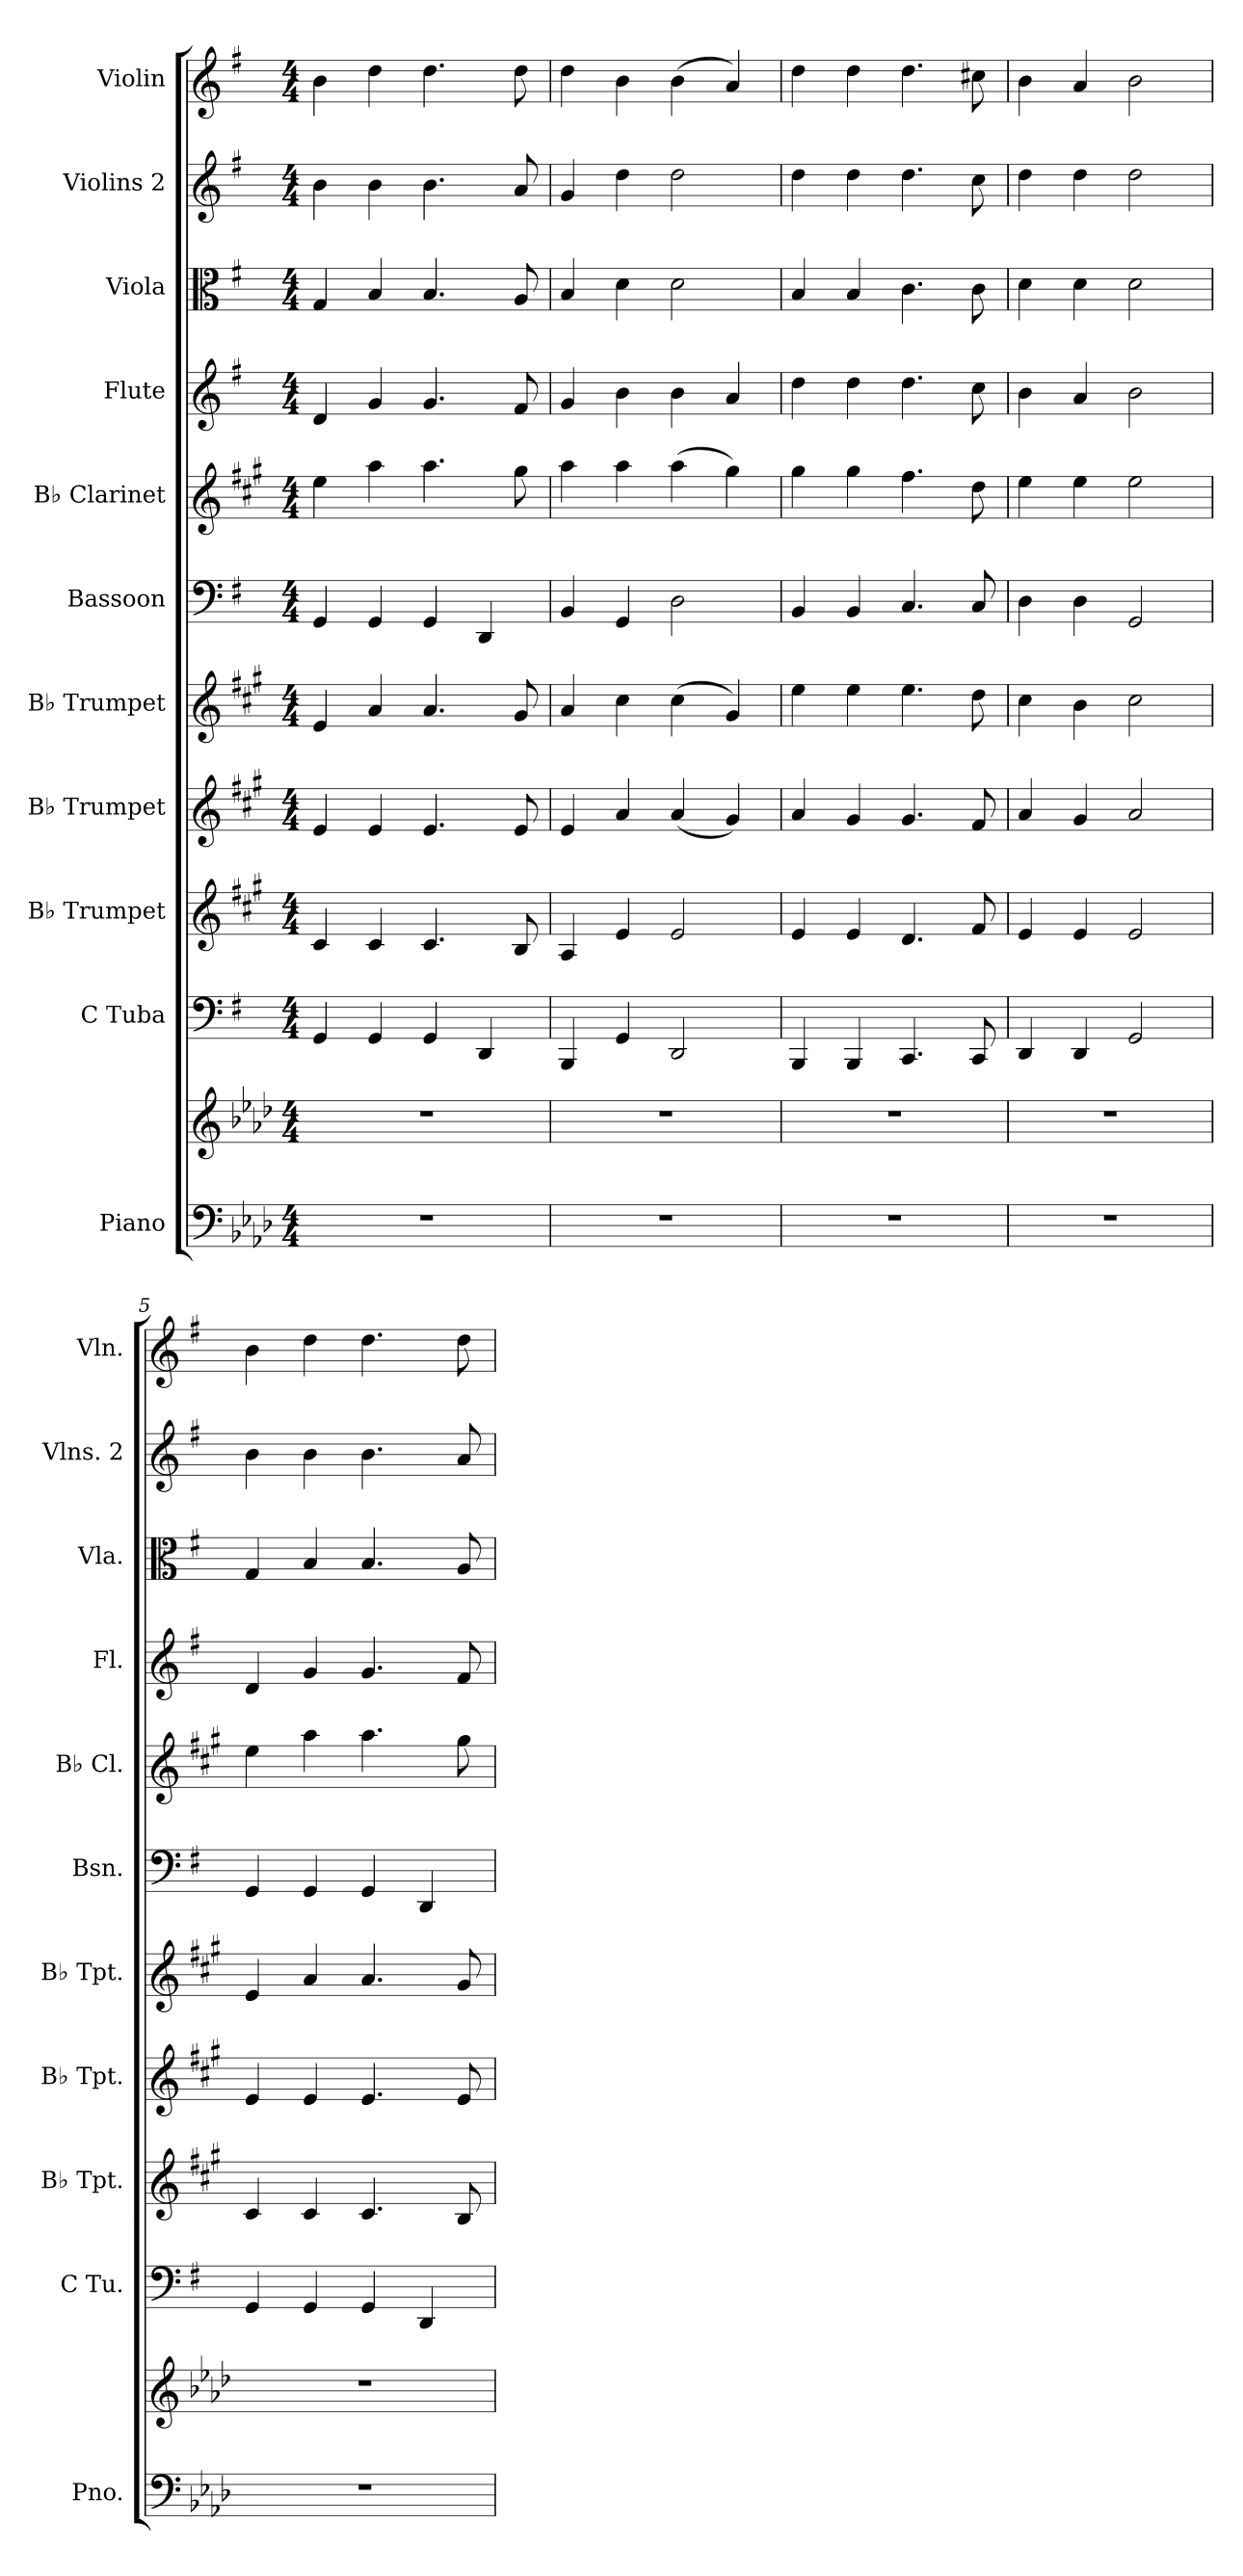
**kern	**kern	**kern	**kern	**kern	**kern	**kern	**kern	**kern	**kern	**kern	**kern
*part11	*part11	*part10	*part9	*part8	*part7	*part6	*part5	*part4	*part3	*part2	*part1
*staff12	*staff11	*staff10	*staff9	*staff8	*staff7	*staff6	*staff5	*staff4	*staff3	*staff2	*staff1
*I"Piano	*	*I"C Tuba	*I"B♭ Trumpet	*I"B♭ Trumpet	*I"B♭ Trumpet	*I"Bassoon	*I"B♭ Clarinet	*I"Flute	*I"Viola	*I"Violins 2	*I"Violin
*I'Pno.	*	*I'C Tu.	*I'B♭ Tpt.	*I'B♭ Tpt.	*I'B♭ Tpt.	*I'Bsn.	*I'B♭ Cl.	*I'Fl.	*I'Vla.	*I'Vlns. 2	*I'Vln.
*clefF4	*clefG2	*clefF4	*clefG2	*clefG2	*clefG2	*clefF4	*clefG2	*clefG2	*clefC3	*clefG2	*clefG2
*	*	*	*ITrd1c2	*ITrd1c2	*ITrd1c2	*	*ITrd1c2	*	*	*	*
*k[b-e-a-d-]	*k[b-e-a-d-]	*k[f#]	*k[f#]	*k[f#]	*k[f#]	*k[f#]	*k[f#]	*k[f#]	*k[f#]	*k[f#]	*k[f#]
*A-:	*A-:	*G:	*G:	*G:	*G:	*G:	*G:	*G:	*G:	*G:	*G:
*M4/4	*M4/4	*M4/4	*M4/4	*M4/4	*M4/4	*M4/4	*M4/4	*M4/4	*M4/4	*M4/4	*M4/4
=1	=1	=1	=1	=1	=1	=1	=1	=1	=1	=1	=1
1r	1r	4GG/	4B/	4d/	4d/	4GG/	4dd\	4d/	4G/	4b\	4b\
.	.	4GG/	4B/	4d/	4g/	4GG/	4gg\	4g/	4B/	4b\	4dd\
.	.	4GG/	4.B/	4.d/	4.g/	4GG/	4.gg\	4.g/	4.B/	4.b\	4.dd\
.	.	4DD/	.	.	.	4DD/	.	.	.	.	.
.	.	.	8A/	8d/	8f#/	.	8ff#\	8f#/	8A/	8a/	8dd\
=2	=2	=2	=2	=2	=2	=2	=2	=2	=2	=2	=2
1r	1r	4BBB/	4G/	4d/	4g/	4BB/	4gg\	4g/	4B/	4g/	4dd\
.	.	4GG/	4d/	4g/	4b\	4GG/	4gg\	4b\	4d\	4dd\	4b\
.	.	2DD/	2d/	(4g/	(4b\	2D\	(4gg\	4b\	2d\	2dd\	(4b\
.	.	.	.	4f#/)	4f#/)	.	4ff#\)	4a/	.	.	4a/)
=3	=3	=3	=3	=3	=3	=3	=3	=3	=3	=3	=3
1r	1r	4BBB/	4d/	4g/	4dd\	4BB/	4ff#\	4dd\	4B/	4dd\	4dd\
.	.	4BBB/	4d/	4f#/	4dd\	4BB/	4ff#\	4dd\	4B/	4dd\	4dd\
.	.	4.CC/	4.c/	4.f#/	4.dd\	4.C/	4.ee\	4.dd\	4.c\	4.dd\	4.dd\
.	.	8CC/	8e/	8e/	8cc\	8C/	8cc\	8cc\	8c\	8cc\	8cc#X\
=4	=4	=4	=4	=4	=4	=4	=4	=4	=4	=4	=4
1r	1r	4DD/	4d/	4g/	4b\	4D\	4dd\	4b\	4d\	4dd\	4b\
.	.	4DD/	4d/	4f#/	4a\	4D\	4dd\	4a/	4d\	4dd\	4a/
.	.	2GG/	2d/	2g/	2b\	2GG/	2dd\	2b\	2d\	2dd\	2b\
=5	=5	=5	=5	=5	=5	=5	=5	=5	=5	=5	=5
1r	1r	4GG/	4B/	4d/	4d/	4GG/	4dd\	4d/	4G/	4b\	4b\
.	.	4GG/	4B/	4d/	4g/	4GG/	4gg\	4g/	4B/	4b\	4dd\
.	.	4GG/	4.B/	4.d/	4.g/	4GG/	4.gg\	4.g/	4.B/	4.b\	4.dd\
.	.	4DD/	.	.	.	4DD/	.	.	.	.	.
.	.	.	8A/	8d/	8f#/	.	8ff#\	8f#/	8A/	8a/	8dd\
=	=	=	=	=	=	=	=	=	=	=	=
*-	*-	*-	*-	*-	*-	*-	*-	*-	*-	*-	*-
